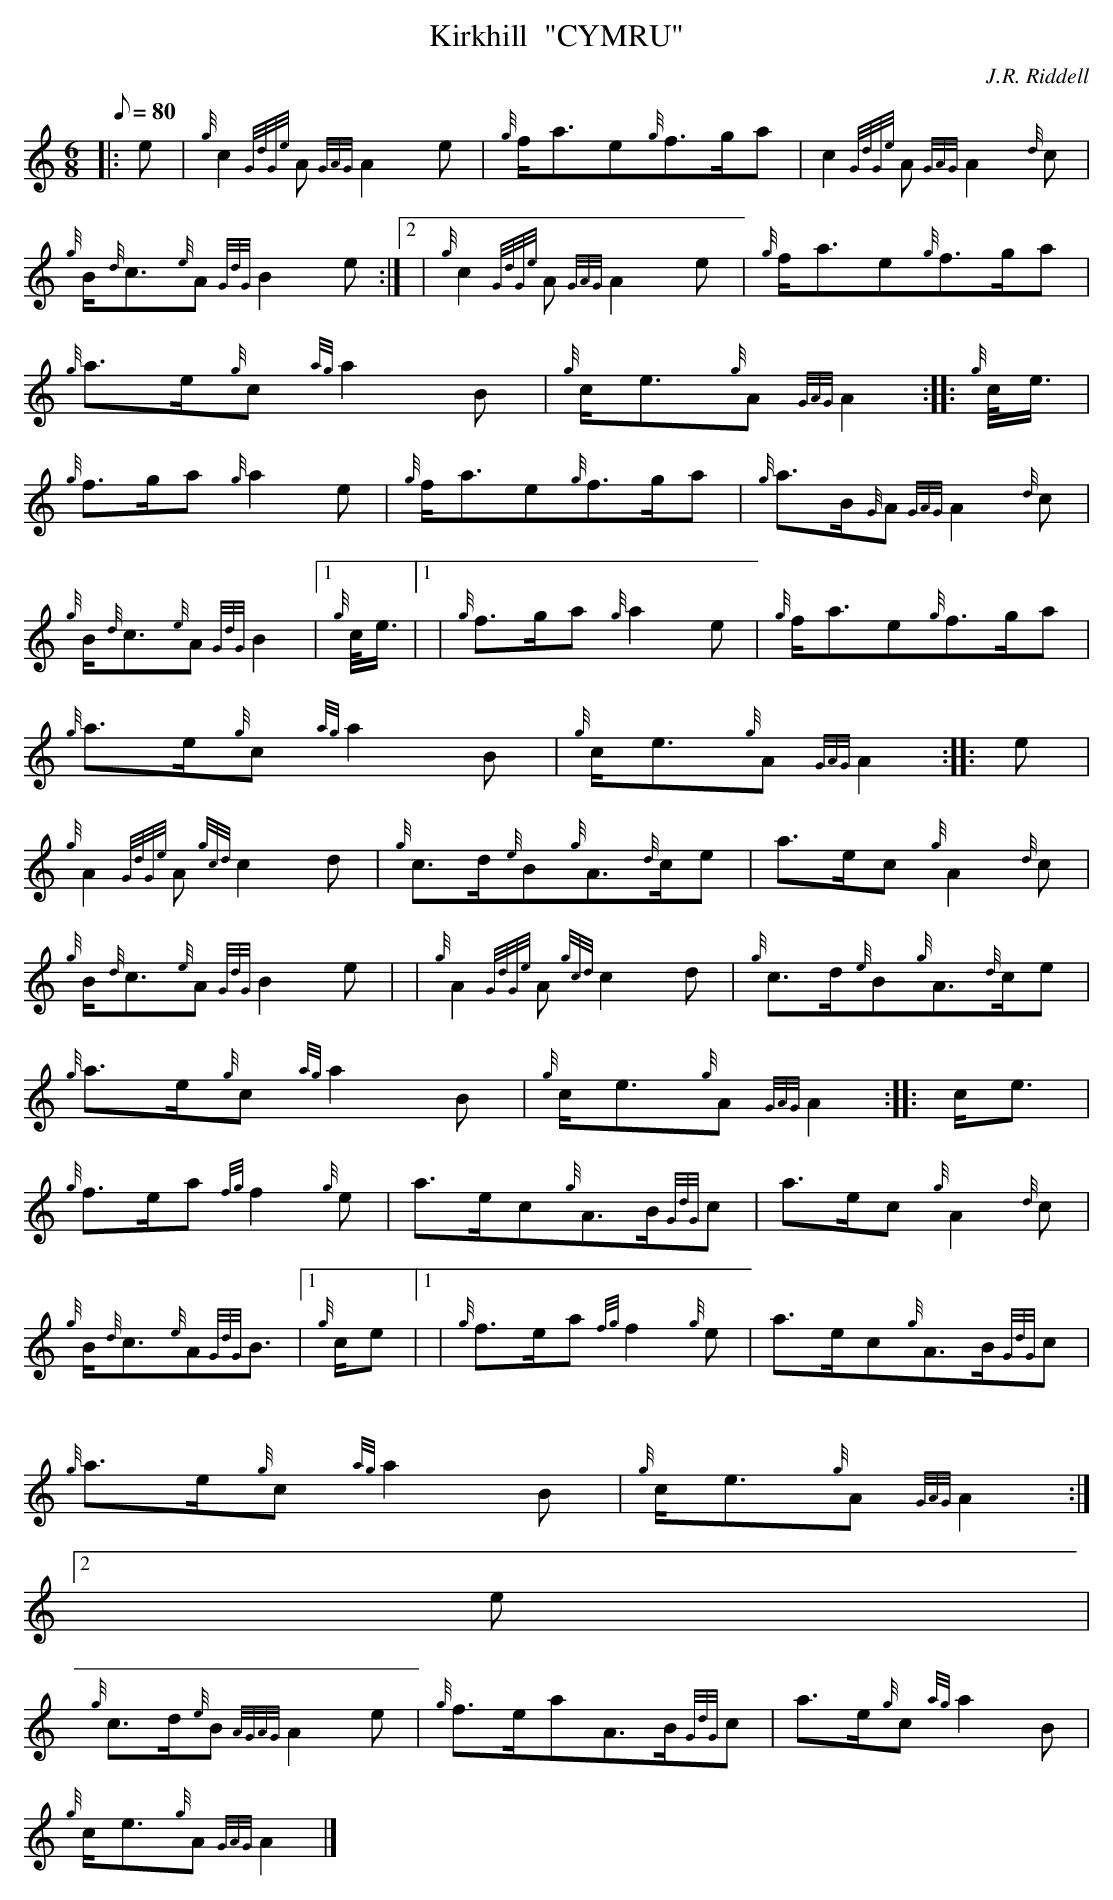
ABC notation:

X:1
T:Kirkhill  "CYMRU"
M:6/8
L:1/8
Q:80
C:J.R. Riddell
K:HP
|: e | \
{g}c2{GdGe}A{GAG}A2e | \
{g}f/2a3/2e{g}f3/2g/2a | \
c2{GdGe}A{GAG}A2{d}c |
{g}B/2{d}c3/2{e}A{GdG}B2e:|2  | \
{g}c2{GdGe}A{GAG}A2e | \
{g}f/2a3/2e{g}f3/2g/2a |
{g}a3/2e/2{g}c{ag}a2B | \
{g}c/2e3/2{g}A{GAG}A2 :: \
{g}c/4e3/4 |
{g}f3/2g/2a{g}a2e | \
{g}f/2a3/2e{g}f3/2g/2a | \
{g}a3/2B/2{G}A{GAG}A2{d}c |
{g}B/2{d}c3/2{e}A{GdG}B2|1 {g}c/4e3/4|1  | \
{g}f3/2g/2a{g}a2e | \
{g}f/2a3/2e{g}f3/2g/2a |
{g}a3/2e/2{g}c{ag}a2B | \
{g}c/2e3/2{g}A{GAG}A2 :: \
e |
{g}A2{GdGe}A{gcd}c2d | \
{g}c3/2d/2{e}B{g}A3/2{d}c/2e | \
a3/2e/2c{g}A2{d}c |
{g}B/2{d}c3/2{e}A{GdG}B2e | | \
{g}A2{GdGe}A{gcd}c2d | \
{g}c3/2d/2{e}B{g}A3/2{d}c/2e |
{g}a3/2e/2{g}c{ag}a2B | \
{g}c/2e3/2{g}A{GAG}A2 :: \
c/2e3/2 |
{g}f3/2e/2a{fg}f2{g}e | \
a3/2e/2c{g}A3/2B/2{GdG}c | \
a3/2e/2c{g}A2{d}c |
{g}B/2{d}c3/2{e}A{GdG}B3/2|1 {g}c/2e|1  | \
{g}f3/2e/2a{fg}f2{g}e | \
a3/2e/2c{g}A3/2B/2{GdG}c |
{g}a3/2e/2{g}c{ag}a2B | \
{g}c/2e3/2{g}A{GAG}A2:|2
e |
{g}c3/2d/2{e}B{AGAG}A2e | \
{g}f3/2e/2aA3/2B/2{GdG}c | \
a3/2e/2{g}c{ag}a2B |
{g}c/2e3/2{g}A{GAG}A2|]
